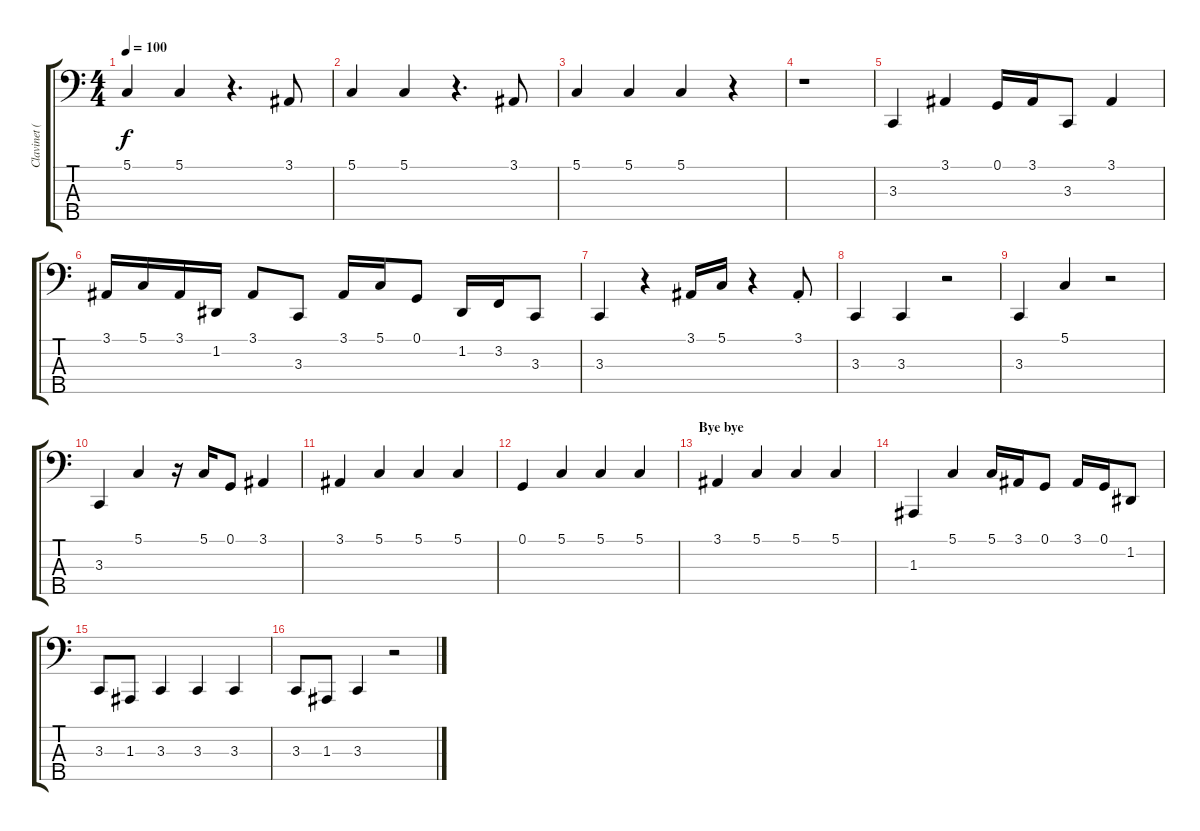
\track ("Clavinet (Preston)" "Clavinet (") {instrument clavinet}
\staff {score tabs}
\tuning (G2 D2 A1 E1 B0) {hide}
\ts (4 4)
\tempo 100
\clef f4
\ks c
5.1.4{dy f} 5.1.4 r.4{d} 3.1.8 |
5.1.4 5.1.4 r.4{d} 3.1.8 |
5.1.4 5.1.4 5.1.4 r.4 |
r.1 |
3.3.4 3.1.4 0.1.16 3.1.16 3.3.8 3.1.4 |
3.1.16 5.1.16 3.1.16 1.2.16 3.1.8 3.3.8 3.1.16 5.1.16 0.1.8 1.2.16 3.2.16 3.3.8 |
3.3.4 r.4 3.1.16 5.1.16 r.4 3.1{st}.8 |
3.3.4 3.3.4 r.2 |
3.3.4 5.1.4 r.2 |
3.3.4 5.1.4 r.16 5.1.16 0.1.8 3.1.4 |
3.1.4 5.1.4 5.1.4 5.1.4 |
0.1.4 5.1.4 5.1.4 5.1.4 |
\section ("" "Bye bye")
3.1.4 5.1.4 5.1.4 5.1.4 |
1.3.4 5.1.4 5.1.16 3.1.16 0.1.8 3.1.16 0.1.16 1.2.8 |
3.3.8 1.3.8 3.3.4 3.3.4 3.3.4 |
3.3.8 1.3.8 3.3.4 r.2
